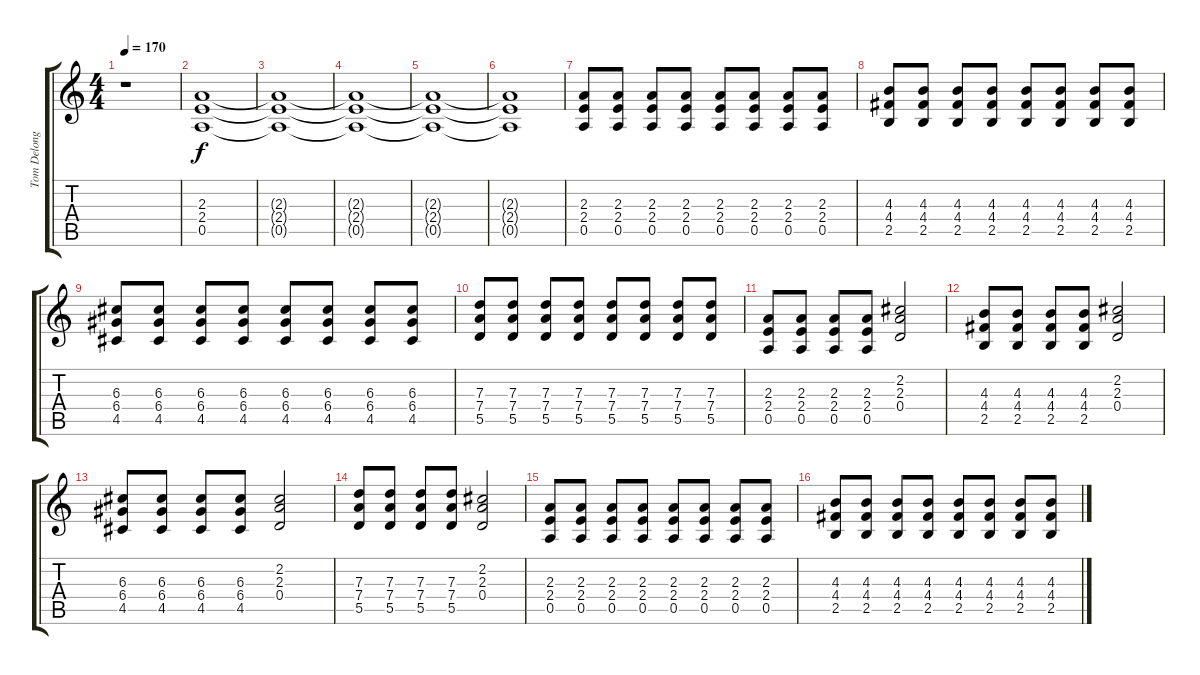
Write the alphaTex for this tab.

\track ("Tom Delonge" "Tom Delong") {instrument overdrivenguitar}
\staff {score tabs}
\tuning (E4 B3 G3 D3 A2 E2) {hide}
\ts (4 4)
\tempo 170
\clef g2
\ks c
r.1{dy f instrument overdrivenguitar} |
(2.3 2.4 0.5).1 |
(2.3{t} 2.4{t} 0.5{t}).1 |
(2.3{t} 2.4{t} 0.5{t}).1 |
(2.3{t} 2.4{t} 0.5{t}).1 |
\section ("" "")
(2.3{t} 2.4{t} 0.5{t}).1 |
(2.3 2.4 0.5).8{instrument electricguitarmuted} (2.3 2.4 0.5).8 (2.3 2.4 0.5).8 (2.3 2.4 0.5).8 (2.3 2.4 0.5).8 (2.3 2.4 0.5).8 (2.3 2.4 0.5).8 (2.3 2.4 0.5).8 |
(4.3 4.4 2.5).8 (4.3 4.4 2.5).8 (4.3 4.4 2.5).8 (4.3 4.4 2.5).8 (4.3 4.4 2.5).8 (4.3 4.4 2.5).8 (4.3 4.4 2.5).8 (4.3 4.4 2.5).8 |
(6.3 6.4 4.5).8 (6.3 6.4 4.5).8 (6.3 6.4 4.5).8 (6.3 6.4 4.5).8 (6.3 6.4 4.5).8 (6.3 6.4 4.5).8 (6.3 6.4 4.5).8 (6.3 6.4 4.5).8 |
(7.3 7.4 5.5).8 (7.3 7.4 5.5).8 (7.3 7.4 5.5).8 (7.3 7.4 5.5).8 (7.3 7.4 5.5).8 (7.3 7.4 5.5).8 (7.3 7.4 5.5).8 (7.3 7.4 5.5).8 |
(2.3 2.4 0.5).8 (2.3 2.4 0.5).8 (2.3 2.4 0.5).8 (2.3 2.4 0.5).8 (2.2 2.3 0.4).2{instrument overdrivenguitar} |
(4.3 4.4 2.5).8{instrument electricguitarmuted} (4.3 4.4 2.5).8 (4.3 4.4 2.5).8 (4.3 4.4 2.5).8 (2.2 2.3 0.4).2{instrument overdrivenguitar} |
(6.3 6.4 4.5).8{instrument electricguitarmuted} (6.3 6.4 4.5).8 (6.3 6.4 4.5).8 (6.3 6.4 4.5).8 (2.2 2.3 0.4).2{instrument overdrivenguitar} |
(7.3 7.4 5.5).8{instrument electricguitarmuted} (7.3 7.4 5.5).8 (7.3 7.4 5.5).8 (7.3 7.4 5.5).8 (2.2 2.3 0.4).2{instrument overdrivenguitar} |
(2.3 2.4 0.5).8{instrument overdrivenguitar} (2.3 2.4 0.5).8 (2.3 2.4 0.5).8 (2.3 2.4 0.5).8 (2.3 2.4 0.5).8 (2.3 2.4 0.5).8 (2.3 2.4 0.5).8 (2.3 2.4 0.5).8 |
(4.3 4.4 2.5).8 (4.3 4.4 2.5).8 (4.3 4.4 2.5).8 (4.3 4.4 2.5).8 (4.3 4.4 2.5).8 (4.3 4.4 2.5).8 (4.3 4.4 2.5).8 (4.3 4.4 2.5).8
